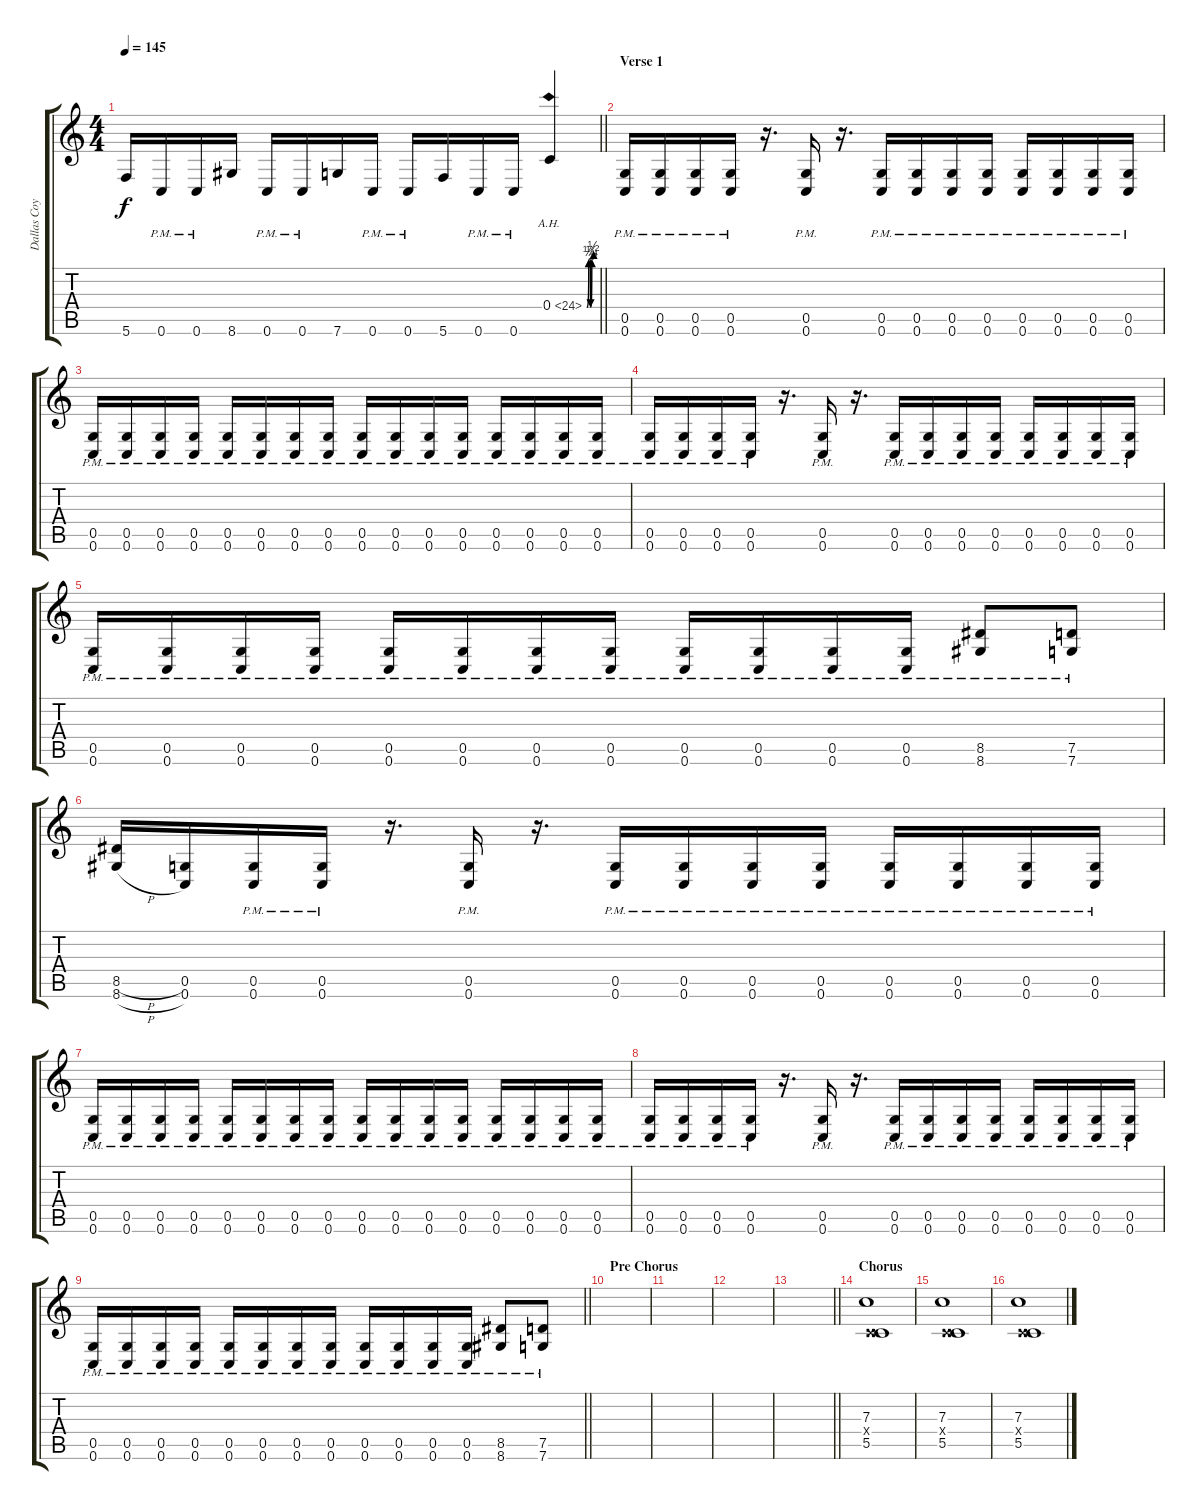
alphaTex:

\track ("Dallas Coyle" "Dallas Coy") {instrument distortionguitar}
\staff {score tabs}
\tuning (D4 A3 F3 C3 G2 C2) {hide}
\ts (4 4)
\tempo 145
\clef g2
\barLineRight lightlight
\ks c
5.6.16{dy f} 0.6{pm}.16 0.6{pm}.16 8.6.16 0.6{pm}.16 0.6{pm}.16 7.6.16 0.6{pm}.16 0.6{pm}.16 5.6.16 0.6{pm}.16 0.6{pm}.16 0.4{be (custom 0 0 12 1 15 1 21 1 23 0 31 1 34 1 42 2 55 2 60 2) ah 24}.4 |
\section ("" "Verse 1")
(0.5{pm} 0.6{pm}).16 (0.5{pm} 0.6{pm}).16 (0.5{pm} 0.6{pm}).16 (0.5{pm} 0.6{pm}).16 r.16{d} (0.5{pm} 0.6{pm}).16 r.16{d} (0.5 0.6{pm}).16 (0.5{pm} 0.6{pm}).16 (0.5{pm} 0.6{pm}).16 (0.5{pm} 0.6{pm}).16 (0.5{pm} 0.6{pm}).16 (0.5{pm} 0.6{pm}).16 (0.5{pm} 0.6{pm}).16 (0.5{pm} 0.6{pm}).16 |
(0.5{pm} 0.6{pm}).16 (0.5{pm} 0.6{pm}).16 (0.5{pm} 0.6{pm}).16 (0.5{pm} 0.6{pm}).16 (0.5{pm} 0.6{pm}).16 (0.5{pm} 0.6{pm}).16 (0.5{pm} 0.6{pm}).16 (0.5{pm} 0.6{pm}).16 (0.5{pm} 0.6{pm}).16 (0.5{pm} 0.6{pm}).16 (0.5{pm} 0.6{pm}).16 (0.5{pm} 0.6{pm}).16 (0.5{pm} 0.6{pm}).16 (0.5{pm} 0.6{pm}).16 (0.5{pm} 0.6{pm}).16 (0.5{pm} 0.6{pm}).16 |
(0.5{pm} 0.6{pm}).16 (0.5{pm} 0.6{pm}).16 (0.5{pm} 0.6{pm}).16 (0.5{pm} 0.6{pm}).16 r.16{d} (0.5{pm} 0.6{pm}).16 r.16{d} (0.5 0.6{pm}).16 (0.5{pm} 0.6{pm}).16 (0.5{pm} 0.6{pm}).16 (0.5{pm} 0.6{pm}).16 (0.5{pm} 0.6{pm}).16 (0.5{pm} 0.6{pm}).16 (0.5{pm} 0.6{pm}).16 (0.5{pm} 0.6{pm}).16 |
(0.5{pm} 0.6{pm}).16 (0.5{pm} 0.6{pm}).16 (0.5{pm} 0.6{pm}).16 (0.5{pm} 0.6{pm}).16 (0.5{pm} 0.6{pm}).16 (0.5{pm} 0.6{pm}).16 (0.5{pm} 0.6{pm}).16 (0.5{pm} 0.6{pm}).16 (0.5{pm} 0.6{pm}).16 (0.5{pm} 0.6{pm}).16 (0.5{pm} 0.6{pm}).16 (0.5{pm} 0.6{pm}).16 (8.5{pm} 8.6{pm}).8 (7.5{pm} 7.6{pm}).8 |
(8.5{h} 8.6{h}).16{balance 8} (0.5 0.6).16 (0.5{pm} 0.6{pm}).16 (0.5{pm} 0.6{pm}).16 r.16{d} (0.5{pm} 0.6{pm}).16 r.16{d} (0.5 0.6{pm}).16 (0.5{pm} 0.6{pm}).16 (0.5{pm} 0.6{pm}).16 (0.5{pm} 0.6{pm}).16 (0.5{pm} 0.6{pm}).16 (0.5{pm} 0.6{pm}).16 (0.5{pm} 0.6{pm}).16 (0.5{pm} 0.6{pm}).16 |
(0.5{pm} 0.6{pm}).16 (0.5{pm} 0.6{pm}).16 (0.5{pm} 0.6{pm}).16 (0.5{pm} 0.6{pm}).16 (0.5{pm} 0.6{pm}).16 (0.5{pm} 0.6{pm}).16 (0.5{pm} 0.6{pm}).16 (0.5{pm} 0.6{pm}).16 (0.5{pm} 0.6{pm}).16 (0.5{pm} 0.6{pm}).16 (0.5{pm} 0.6{pm}).16 (0.5{pm} 0.6{pm}).16 (0.5{pm} 0.6{pm}).16 (0.5{pm} 0.6{pm}).16 (0.5{pm} 0.6{pm}).16 (0.5{pm} 0.6{pm}).16 |
(0.5{pm} 0.6{pm}).16 (0.5{pm} 0.6{pm}).16 (0.5{pm} 0.6{pm}).16 (0.5{pm} 0.6{pm}).16 r.16{d} (0.5{pm} 0.6{pm}).16 r.16{d} (0.5 0.6{pm}).16 (0.5{pm} 0.6{pm}).16 (0.5{pm} 0.6{pm}).16 (0.5{pm} 0.6{pm}).16 (0.5{pm} 0.6{pm}).16 (0.5{pm} 0.6{pm}).16 (0.5{pm} 0.6{pm}).16 (0.5{pm} 0.6{pm}).16 |
\barLineRight lightlight
(0.5{pm} 0.6{pm}).16 (0.5{pm} 0.6{pm}).16 (0.5{pm} 0.6{pm}).16 (0.5{pm} 0.6{pm}).16 (0.5{pm} 0.6{pm}).16 (0.5{pm} 0.6{pm}).16 (0.5{pm} 0.6{pm}).16 (0.5{pm} 0.6{pm}).16 (0.5{pm} 0.6{pm}).16 (0.5{pm} 0.6{pm}).16 (0.5{pm} 0.6{pm}).16 (0.5{pm} 0.6{pm}).16 (8.5{pm} 8.6{pm}).8 (7.5{pm} 7.6{pm}).8 |
\section ("" "Pre Chorus")
|
|
|
\barLineRight lightlight
|
\section ("" "Chorus")
(7.3 0.4{x} 5.5).1{balance 16} |
(7.3 0.4{x} 5.5).1 |
(7.3 0.4{x} 5.5).1
